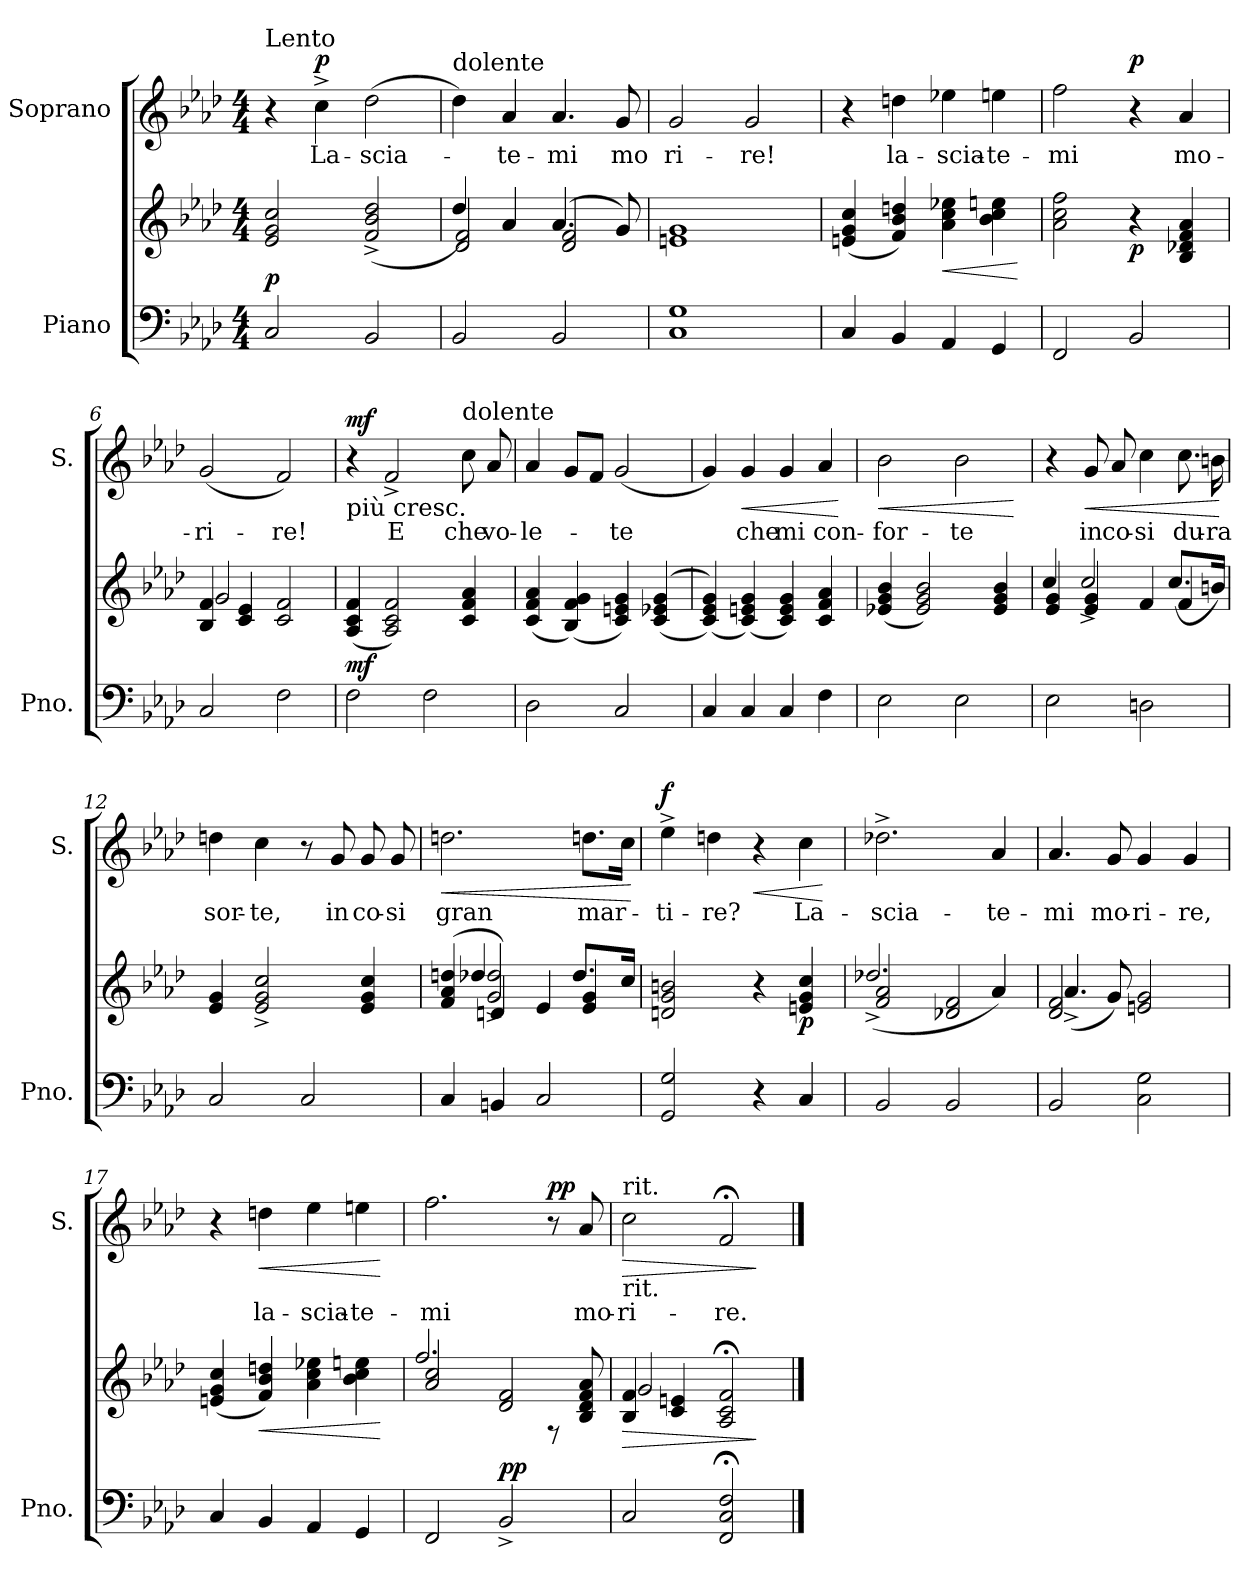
**kern	**kern	**dynam	**kern	**text	**dynam
*part2	*part2	*part2	*part1	*part1	*part1
*staff3	*staff2	*staff2/3	*staff1	*staff1	*staff1
*I"Piano	*	*	*I"Soprano	*	*
*I'Pno.	*	*	*I'S.	*	*
*clefF4	*clefG2	*	*clefG2	*	*
*k[b-e-a-d-]	*k[b-e-a-d-]	*	*k[b-e-a-d-]	*	*
*A-:	*A-:	*	*A-:	*	*
*M4/4	*M4/4	*	*M4/4	*	*
*MM58	*MM58	*	*MM58	*	*
=1	=1	=1	=1	=1	=1
!	!	!	!LO:TX:a:t=Lento	!	!
!	!	!LO:DY:a=2	!	!	!
2C/	2e-/ 2g/ 2cc/	p	4r	.	.
!	!	!	!	!	!LO:DY:a
.	.	.	4cc^\	La-	p
2BB-/	(2f/^ 2b-/^ 2dd-/^	.	(2dd-\	-scia-	.
=2	=2	=2	=2	=2	=2
*	*^	*	*	*	*
!	!	!	!	!LO:TX:a:t=dolente	!	!
2BB-/	4dd-/)	2d-/ 2f/	.	4dd-\)	.	.
.	4a-/	.	.	4a-/	-te-	.
2BB-/	(4.a-/	2d-/ 2f/	.	4.a-/	-mi	.
.	8g/)	.	.	8g/	mo	.
*	*v	*v	*	*	*	*
=3	=3	=3	=3	=3	=3
1C 1G	1en 1g	.	2g/	-ri-	.
.	.	.	2g/	-re!	.
=4	=4	=4	=4	=4	=4
4C/	(4en/ 4g/ 4cc/	.	4r	.	.
4BB-/	4f/ 4b-/ 4ddn/)	.	4ddn\	la-	.
!	!	!LO:HP:b	!	!	!
4AA-/	4a-\ 4cc\ 4ee-X\	<	4ee-X\	-scia-	.
4GG/	4b-\ 4cc\ 4een\	.	4een\	-te-	.
.	.	[	.	.	.
!!LO:LB:g=z
=5	=5	=5	=5	=5	=5
2FF/	2a-\ 2cc\ 2ff\	.	2ff\	-mi	.
!	!	!LO:DY:b	!	!	!LO:DY:a
2BB-/	4r	p	4r	.	p
.	4B-/ 4d-X/ 4f/ 4a-/	.	4a-/	mo-	.
=6	=6	=6	=6	=6	=6
*	*^	*	*	*	*
2C/	4B-/ 4f/	2g/	.	(2g/	-ri-	.
.	4c/ 4e-/	.	.	.	.	.
2F\	2c/ 2f/	2ryy	.	2f/)	-re!	.
=7	=7	=7	=7	=7	=7	=7
!	!	!	!	!LO:TX:b:t=più cresc.	!	!
!	!	!	!LO:DY:a=2	!	!	!LO:DY:a
*	*v	*v	*	*	*	*
2F\	(4A-/ 4c/ 4f/	mf	4r	.	mf
.	2A-/ 2c/ 2f/)	.	2f^/	E	.
2F\	.	.	.	.	.
!	!	!	!LO:TX:a:t=dolente	!	!
.	4c/ 4f/ 4a-/	.	8cc\	che	.
.	.	.	8a-/	vo-	.
=8	=8	=8	=8	=8	=8
2D-\	(4c/ 4f/ 4a-/	.	4a-/	-le-	.
.	(4B-/ 4f/ 4g/)	.	8g/L	.	.
.	.	.	8f/J	.	.
2C/	4c/ 4en/ 4g/)	.	(2g/	-te	.
.	((4c/ 4e-X/ 4g/	.	.	.	.
=9	=9	=9	=9	=9	=9
4C/	(4c/ 4e-/ 4g/))	.	4g/)	.	.
!	!	!	!	!	!LO:HP:b
4C/	(4c/ 4en/ 4g/)	.	4g/	che	<
4C/	4c/ 4e/ 4g/)	.	4g/	mi	.
4F\	4c/ 4f/ 4a-/	.	4a-/	con-	.
.	.	.	.	.	[
!!LO:LB:g=z
=10	=10	=10	=10	=10	=10
!	!	!	!	!	!LO:HP:b
2E-\	(4e-X/ 4g/ 4b-/	.	2b-\	-for-	<
.	2e-/ 2g/ 2b-/)	.	.	.	.
2E-\	.	.	2b-\	-te	.
.	4e-/ 4g/ 4b-/	.	.	.	.
.	.	.	.	.	[
=11	=11	=11	=11	=11	=11
*	*^	*	*	*	*
2E-\	4e-/ 4g/	4cc/	.	4r	.	.
!	!	!	!	!	!	!LO:HP:b
.	4e-/ 4g/	2cc^/	.	8g/	in	<
.	.	.	.	8a-/	co-	.
2Dn\	4f/	.	.	4cc\	-si	.
.	4f/	(8.cc/L	.	8.cc\	du-	.
.	.	16bn/Jk)	.	16bn\	-ra	.
*	*v	*v	*	*	*	*
.	.	.	.	.	[
=12	=12	=12	=12	=12	=12
2C/	4e-/ 4g/	.	4ddn\	sor-	.
.	2e-/^ 2g/^ 2cc/^	.	4cc\	-te,	.
2C/	.	.	8r	.	.
.	.	.	8g/	in	.
.	4e-/ 4g/ 4cc/	.	8g/	co-	.
.	.	.	8g/	-si	.
=13	=13	=13	=13	=13	=13
*	*^	*	*	*	*
!	!	!	!	!	!	!LO:HP:b
4C/	(4f/ 4a-/ 4ddn/	4dd-/	.	2.ddn\	gran	<
4BBn/	4dn/)	2g/^ 2dd-/^	.	.	.	.
2C/	4e-/	.	.	.	.	.
.	4e-/ 4g/	8.dd-/L	.	8.ddn\L	mar-	.
.	.	16cc/Jk	.	16cc\Jk	.	.
*	*v	*v	*	*	*	*
.	.	.	.	.	[
=14	=14	=14	=14	=14	=14
!	!	!	!	!	!LO:DY:a
2GG/ 2G/	2dn/ 2g/ 2bn/	.	4ee-^\	-ti-	f
.	.	.	4ddn\	-re?	.
!	!	!	!	!	!LO:HP:b
4r	4r	.	4r	.	<
!	!	!LO:DY:b	!	!	!
4C/	4en/ 4g/ 4cc/	p	4cc\	La-	.
.	.	.	.	.	[
!!LO:LB:g=z
=15	=15	=15	=15	=15	=15
*	*^	*	*	*	*
2BB-/	2f/ 2a-/	(2.dd-X^/	.	2.dd-X^\	-scia-	.
2BB-/	2d-X/ 2f/	.	.	.	.	.
.	.	4a-/)	.	4a-/	-te-	.
=16	=16	=16	=16	=16	=16	=16
2BB-/	2d-/ 2f/	(4.a-^/	.	4.a-/	-mi	.
.	.	8g/)	.	8g/	mo-	.
2C\ 2G\	2en/ 2g/	2ryy	.	4g/	-ri-	.
.	.	.	.	4g/	-re,	.
*	*v	*v	*	*	*	*
=17	=17	=17	=17	=17	=17
4C/	(4en/ 4g/ 4cc/	.	4r	.	.
!	!	!LO:HP:b	!	!	!LO:HP:b
4BB-/	4f/ 4b-/ 4ddn/)	<	4ddn\	la-	<
4AA-/	4a-\ 4cc\ 4ee-X\	.	4ee-\	-scia-	.
4GG/	4b-\ 4cc\ 4een\	.	4een\	-te-	.
.	.	[	.	.	[
=18	=18	=18	=18	=18	=18
*	*^	*	*	*	*
2FF/	2a-/ 2cc/	2.ff/	.	2.ff\	-mi	.
!	!	!	!LO:DY:a=2	!	!	!
2BB-^/	2d-/ 2f/	.	pp	.	.	.
!	!	!	!	!	!	!LO:DY:a
.	.	8r	.	8r	.	pp
.	.	8B-/ 8d-/ 8f/ 8a-/	.	8a-/	mo-	.
=19	=19	=19	=19	=19	=19	=19
!	!	!	!	!LO:TX:a:t=rit.	!	!
!	!	!	!	!LO:TX:b:t=rit.	!	!
!	!	!	!LO:HP:b	!	!	!LO:HP:b
2C/	4B-/ 4f/	2g/	>	2cc\	-ri-	>
.	4c/ 4en/	.	.	.	.	.
2FF/;< 2C/;< 2F/;<	2A-/;< 2c/;< 2f/;<	2ryy	.	2f;</	-re.	.
*	*v	*v	*	*	*	*
.	.	]	.	.	]
==	==	==	==	==	==
*-	*-	*-	*-	*-	*-
